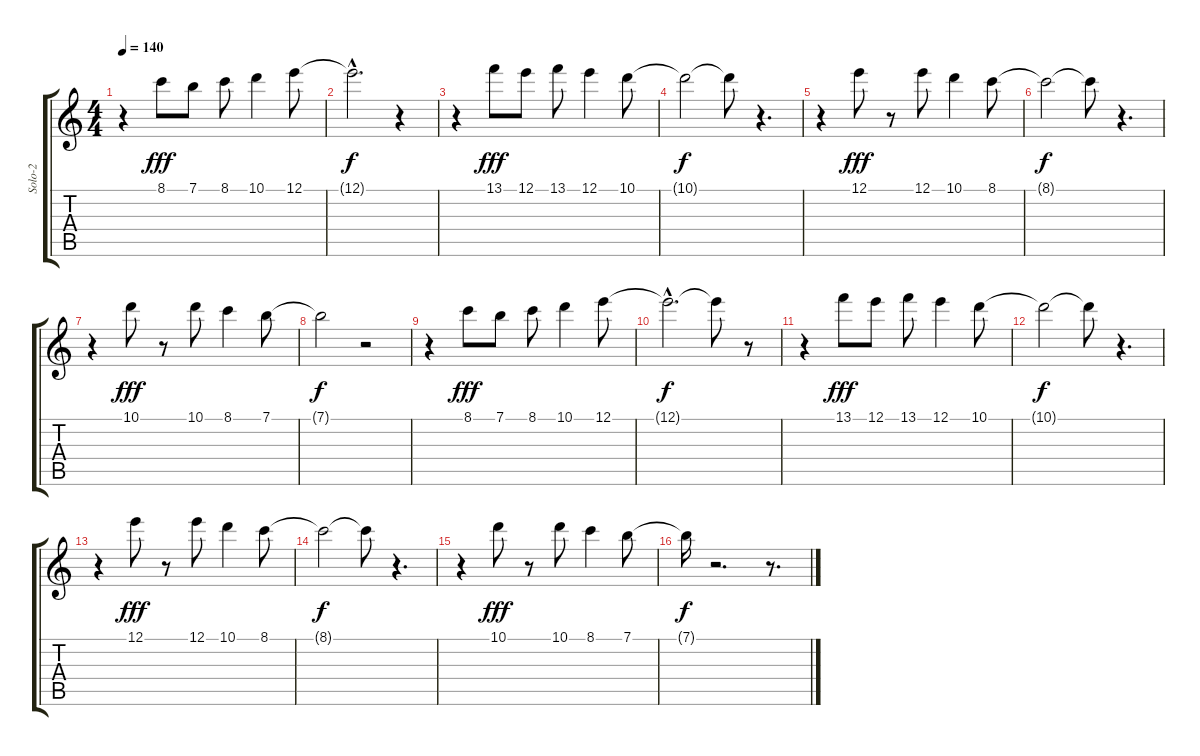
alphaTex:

\track ("Solo-2" "Solo-2") {instrument distortionguitar}
\staff {score tabs}
\tuning (E4 B3 G3 D3 A2 E2) {hide}
\ts (4 4)
\tempo 140
\clef g2
\ks c
r.4{dy f} 8.1.8{dy fff} 7.1.8 8.1.8 10.1.4 12.1.8 |
12.1{hac t}.2{d dy f} r.4 |
r.4 13.1.8{dy fff} 12.1.8 13.1.8 12.1.4 10.1.8 |
10.1{t}.2{dy f} 10.1{t}.8 r.4{d} |
r.4 12.1.8{dy fff} r.8 12.1.8 10.1.4 8.1.8 |
8.1{t}.2{dy f} 8.1{t}.8 r.4{d} |
r.4 10.1.8{dy fff} r.8 10.1.8 8.1.4 7.1.8 |
7.1{t}.2{dy f} r.2 |
r.4 8.1.8{dy fff} 7.1.8 8.1.8 10.1.4 12.1.8 |
12.1{hac t}.2{d dy f} 12.1{t}.8 r.8 |
r.4 13.1.8{dy fff} 12.1.8 13.1.8 12.1.4 10.1.8 |
10.1{t}.2{dy f} 10.1{t}.8 r.4{d} |
r.4 12.1.8{dy fff} r.8 12.1.8 10.1.4 8.1.8 |
8.1{t}.2{dy f} 8.1{t}.8 r.4{d} |
r.4 10.1.8{dy fff} r.8 10.1.8 8.1.4 7.1.8 |
7.1{t}.16{dy f} r.2{d} r.8{d}
